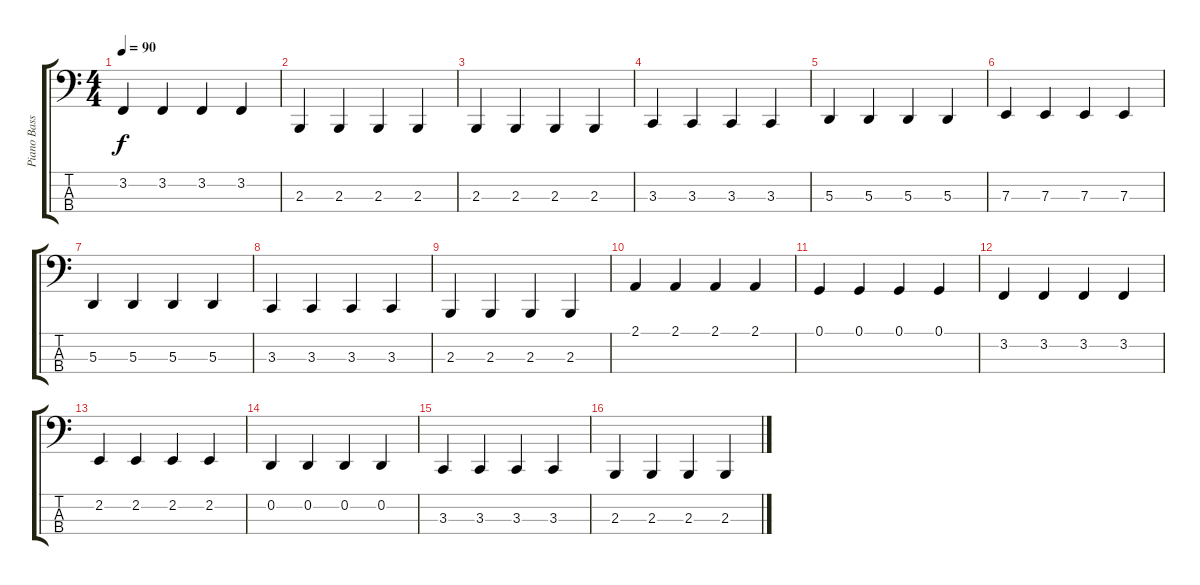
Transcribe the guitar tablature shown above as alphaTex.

\track ("Piano Bass" "Piano Bass") {instrument electricgrandpiano}
\staff {score tabs}
\tuning (G2 D2 A1 E1) {hide}
\ts (4 4)
\tempo 90
\clef f4
\ks c
3.2.4{dy f} 3.2.4 3.2.4 3.2.4 |
2.3.4 2.3.4 2.3.4 2.3.4 |
2.3.4 2.3.4 2.3.4 2.3.4 |
3.3.4 3.3.4 3.3.4 3.3.4 |
5.3.4 5.3.4 5.3.4 5.3.4 |
7.3.4 7.3.4 7.3.4 7.3.4 |
5.3.4 5.3.4 5.3.4 5.3.4 |
3.3.4 3.3.4 3.3.4 3.3.4 |
2.3.4 2.3.4 2.3.4 2.3.4 |
2.1.4 2.1.4 2.1.4 2.1.4 |
0.1.4 0.1.4 0.1.4 0.1.4 |
3.2.4 3.2.4 3.2.4 3.2.4 |
2.2.4 2.2.4 2.2.4 2.2.4 |
0.2.4 0.2.4 0.2.4 0.2.4 |
3.3.4 3.3.4 3.3.4 3.3.4 |
2.3.4 2.3.4 2.3.4 2.3.4
